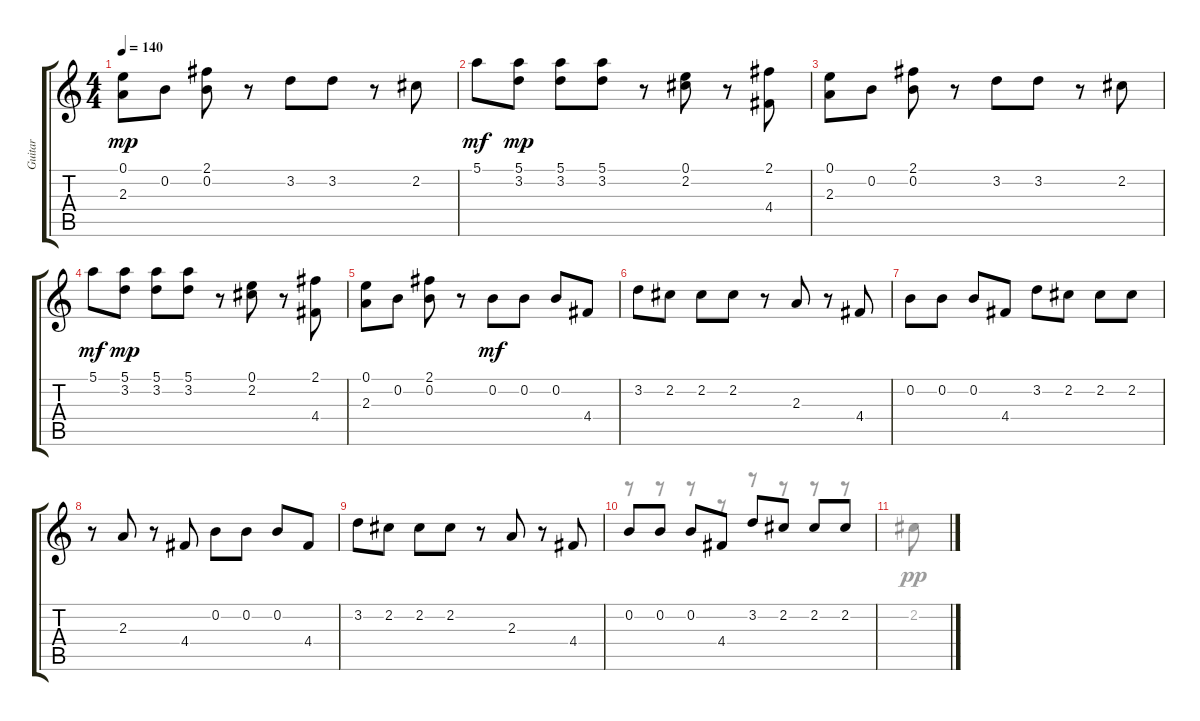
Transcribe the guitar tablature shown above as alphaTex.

\track ("Guitar" "Guitar") {instrument overdrivenguitar}
\staff {score tabs}
\tuning (E4 B3 G3 D3 A2 E2) {hide}
\voice
\ts (4 4)
\tempo 140
\clef g2
\ks c
(0.1 2.3).8{dy mp} 0.2.8 (2.1 0.2).8 r.8 3.2.8 3.2.8 r.8 2.2.8 |
5.1.8{dy mf} (5.1 3.2).8{dy mp} (5.1 3.2).8 (5.1 3.2).8 r.8 (0.1 2.2).8 r.8 (2.1 4.4).8 |
(0.1 2.3).8 0.2.8 (2.1 0.2).8 r.8 3.2.8 3.2.8 r.8 2.2.8 |
5.1.8{dy mf} (5.1 3.2).8{dy mp} (5.1 3.2).8 (5.1 3.2).8 r.8 (0.1 2.2).8 r.8 (2.1 4.4).8 |
(0.1 2.3).8 0.2.8 (2.1 0.2).8 r.8 0.2.8{dy mf} 0.2.8 0.2.8 4.4.8 |
3.2.8 2.2.8 2.2.8 2.2.8 r.8 2.3.8 r.8 4.4.8 |
0.2.8 0.2.8 0.2.8 4.4.8 3.2.8 2.2.8 2.2.8 2.2.8 |
r.8 2.3.8 r.8 4.4.8 0.2.8 0.2.8 0.2.8 4.4.8 |
3.2.8 2.2.8 2.2.8 2.2.8 r.8 2.3.8 r.8 4.4.8 |
0.2.8 0.2.8 0.2.8 4.4.8 3.2.8 2.2.8 2.2.8 2.2.8 |
\voice
\clef g2
\ottava regular
\simile none
\ks c
|
|
|
|
|
|
|
|
|
r.8 r.8 r.8 r.8 r.8 r.8 r.8 r.8 |
2.2.8{dy pp}
